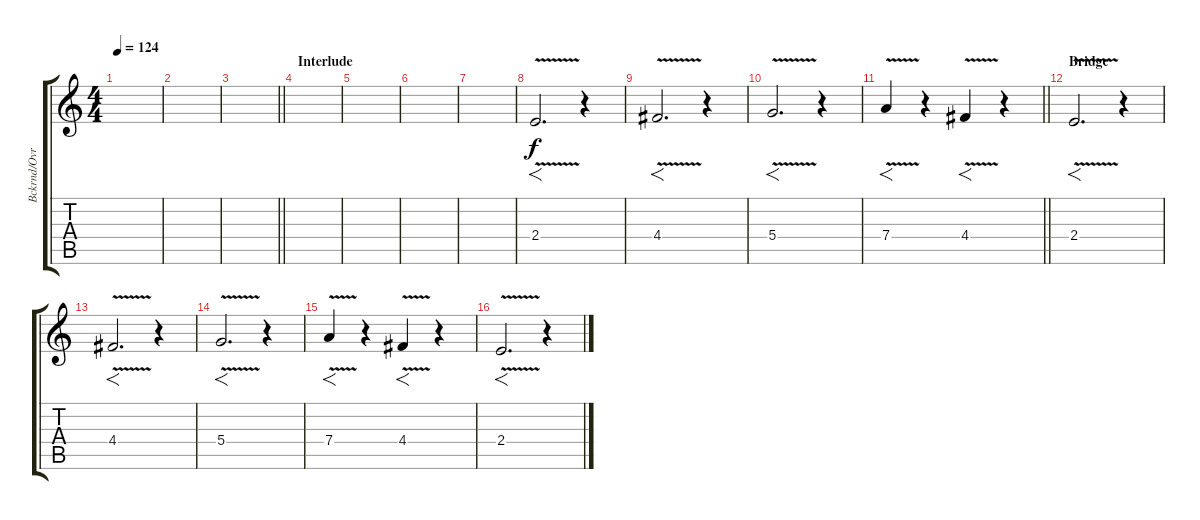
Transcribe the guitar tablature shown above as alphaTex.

\track ("Bckrnd/Ovrdb" "Bckrnd/Ovr") {instrument distortionguitar}
\staff {score tabs}
\tuning (E4 B3 G3 D3 A2 E2) {hide}
\ts (4 4)
\tempo 124
\clef g2
\ks c
|
|
\barLineRight lightlight
|
\section ("" "Interlude")
|
|
|
|
2.4{v}.2{f d instrument cello} r.4 |
4.4{v}.2{f d} r.4 |
5.4{v}.2{f d} r.4 |
\barLineRight lightlight
7.4{v}.4{f} r.4 4.4{v}.4{f} r.4 |
\section ("" "Bridge")
2.4{v}.2{f d} r.4 |
4.4{v}.2{f d} r.4 |
5.4{v}.2{f d} r.4 |
7.4{v}.4{f} r.4 4.4{v}.4{f} r.4 |
2.4{v}.2{f d} r.4
